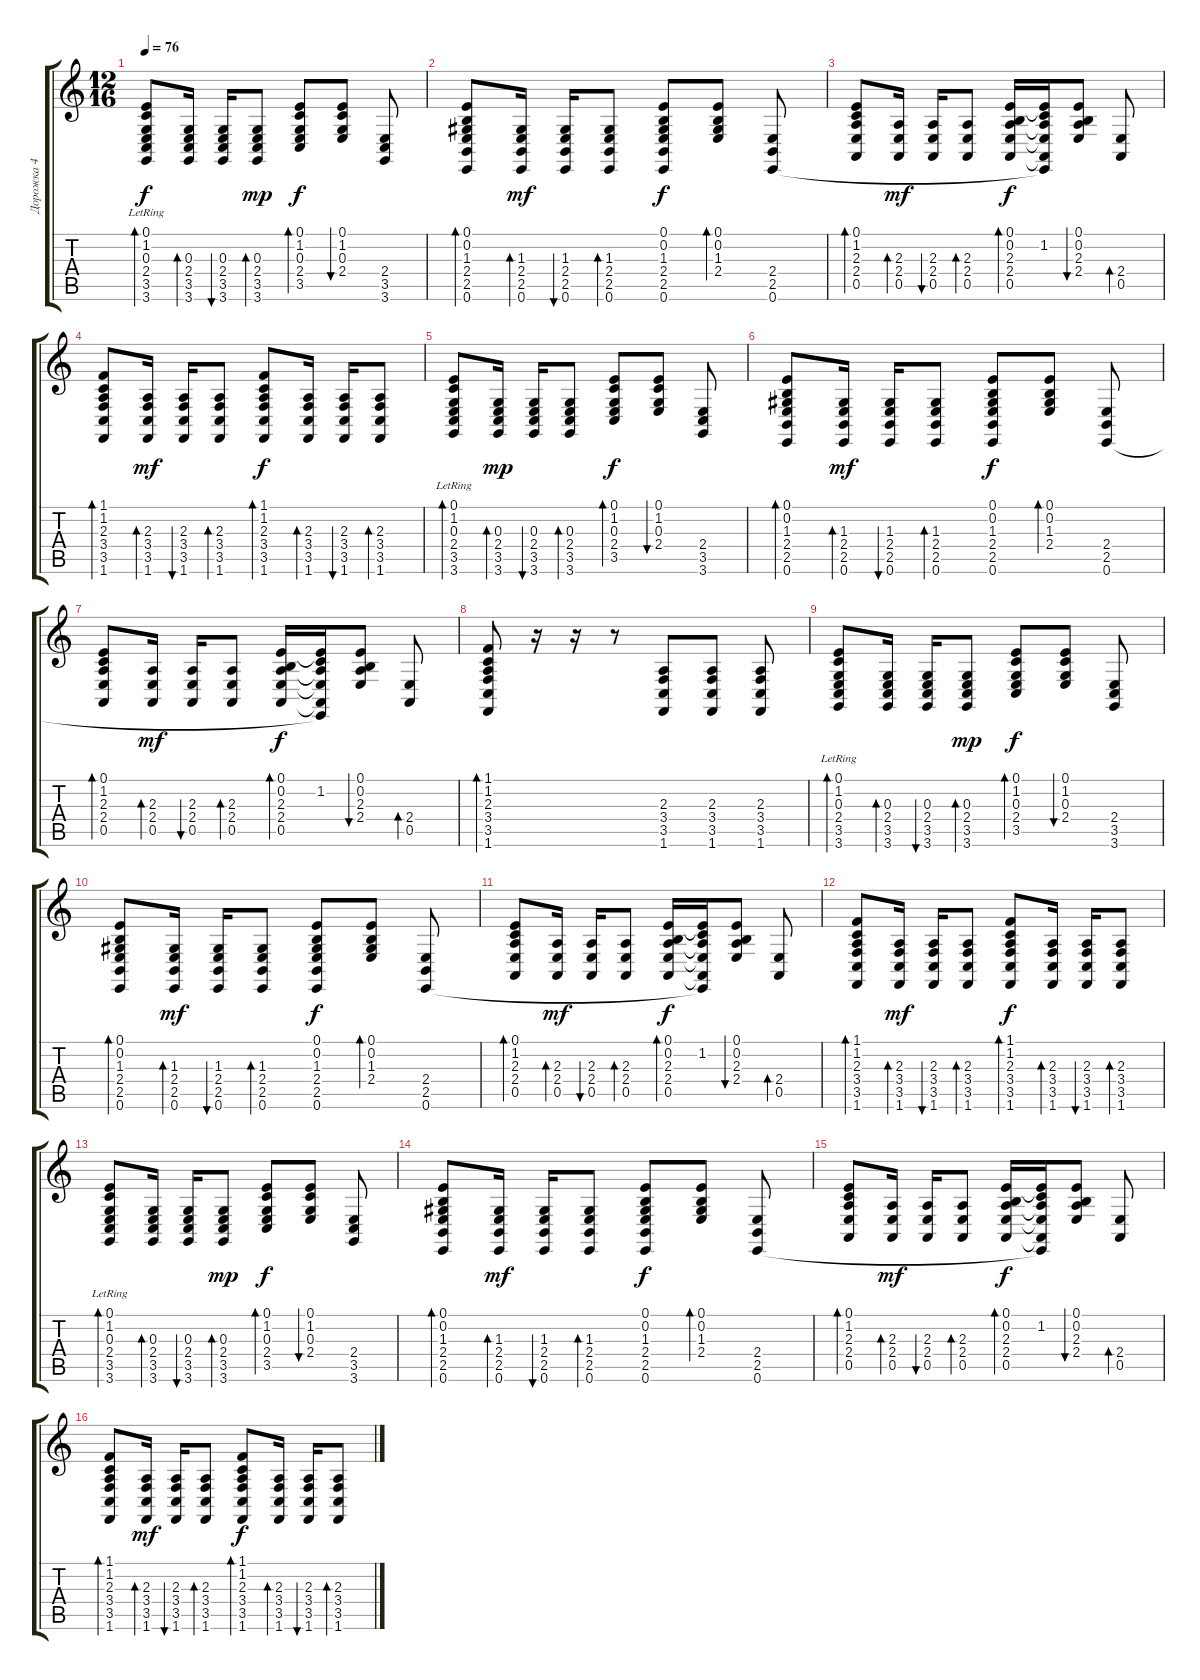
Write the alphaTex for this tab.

\track ("Дорожка 4" "Дорожка 4") {instrument electricgrandpiano}
\staff {score tabs}
\tuning (E4 B3 G3 D3 A2 E2) {hide}
\ts (12 16)
\tempo 76
\clef g2
\ks c
(0.1 1.2 0.3 2.4{lr} 3.5{lr} 3.6{lr}).8{bd 120 dy f instrument electricgrandpiano} (0.3 2.4 3.5 3.6).16{bd 480} (0.3 2.4 3.5 3.6).16{bu 480} (0.3 2.4 3.5 3.6).8{bd 60 dy mp} (0.1 1.2 0.3 2.4 3.5).8{bd 60 dy f} (0.1 1.2 0.3 2.4).8{bu 60} (2.4 3.5 3.6).8 |
(0.1 0.2 1.3 2.4 2.5 0.6).8{bd 60} (1.3 2.4 2.5 0.6).16{bd 480 dy mf} (1.3 2.4 2.5 0.6).16{bu 480} (1.3 2.4 2.5 0.6).8{bd 60} (0.1 0.2 1.3 2.4 2.5 0.6).8{dy f} (0.1 0.2 1.3 2.4).8{bd 60} (2.4 2.5 0.6).8 |
(0.1 1.2 2.3 2.4 0.5).8{bd 60} (2.3 2.4 0.5).16{bd 480 dy mf} (2.3 2.4 0.5).16{bu 480} (2.3 2.4 0.5).8{bd 60} (0.1 0.2 2.3 2.4 0.5).16{bd 60 dy f} (0.1{t} 1.2 2.3{t} 2.4{t} 0.5{t} 0.6{t}).16 (0.1 0.2 2.3 2.4).8{bu 60} (2.4 0.5).8{bd 60} |
(1.1 1.2 2.3 3.4 3.5 1.6).8{bd 60} (2.3 3.4 3.5 1.6).16{bd 480 dy mf} (2.3 3.4 3.5 1.6).16{bu 480} (2.3 3.4 3.5 1.6).8{bd 60} (1.1 1.2 2.3 3.4 3.5 1.6).8{bd 60 dy f} (2.3 3.4 3.5 1.6).16{bd 480} (2.3 3.4 3.5 1.6).16{bu 480} (2.3 3.4 3.5 1.6).8{bd 60} |
(0.1 1.2 0.3 2.4{lr} 3.5{lr} 3.6{lr}).8{bd 60} (0.3 2.4 3.5 3.6).16{bd 480 dy mp} (0.3 2.4 3.5 3.6).16{bu 480} (0.3 2.4 3.5 3.6).8{bd 60} (0.1 1.2 0.3 2.4 3.5).8{bd 60 dy f} (0.1 1.2 0.3 2.4).8{bu 60} (2.4 3.5 3.6).8 |
(0.1 0.2 1.3 2.4 2.5 0.6).8{bd 60} (1.3 2.4 2.5 0.6).16{bd 480 dy mf} (1.3 2.4 2.5 0.6).16{bu 480} (1.3 2.4 2.5 0.6).8{bd 60} (0.1 0.2 1.3 2.4 2.5 0.6).8{dy f} (0.1 0.2 1.3 2.4).8{bd 60} (2.4 2.5 0.6).8 |
(0.1 1.2 2.3 2.4 0.5).8{bd 60} (2.3 2.4 0.5).16{bd 480 dy mf} (2.3 2.4 0.5).16{bu 480} (2.3 2.4 0.5).8{bd 60} (0.1 0.2 2.3 2.4 0.5).16{bd 60 dy f} (0.1{t} 1.2 2.3{t} 2.4{t} 0.5{t} 0.6{t}).16 (0.1 0.2 2.3 2.4).8{bu 60} (2.4 0.5).8{bd 60} |
(1.1 1.2 2.3 3.4 3.5 1.6).8{bd 60} r.16 r.16 r.8 (2.3 3.4 3.5 1.6).8 (2.3 3.4 3.5 1.6).8 (2.3 3.4 3.5 1.6).8 |
(0.1 1.2 0.3 2.4{lr} 3.5{lr} 3.6{lr}).8{bd 120} (0.3 2.4 3.5 3.6).16{bd 480} (0.3 2.4 3.5 3.6).16{bu 480} (0.3 2.4 3.5 3.6).8{bd 60 dy mp} (0.1 1.2 0.3 2.4 3.5).8{bd 60 dy f} (0.1 1.2 0.3 2.4).8{bu 60} (2.4 3.5 3.6).8 |
(0.1 0.2 1.3 2.4 2.5 0.6).8{bd 60} (1.3 2.4 2.5 0.6).16{bd 480 dy mf} (1.3 2.4 2.5 0.6).16{bu 480} (1.3 2.4 2.5 0.6).8{bd 60} (0.1 0.2 1.3 2.4 2.5 0.6).8{dy f} (0.1 0.2 1.3 2.4).8{bd 60} (2.4 2.5 0.6).8 |
(0.1 1.2 2.3 2.4 0.5).8{bd 60} (2.3 2.4 0.5).16{bd 480 dy mf} (2.3 2.4 0.5).16{bu 480} (2.3 2.4 0.5).8{bd 60} (0.1 0.2 2.3 2.4 0.5).16{bd 60 dy f} (0.1{t} 1.2 2.3{t} 2.4{t} 0.5{t} 0.6{t}).16 (0.1 0.2 2.3 2.4).8{bu 60} (2.4 0.5).8{bd 60} |
(1.1 1.2 2.3 3.4 3.5 1.6).8{bd 60} (2.3 3.4 3.5 1.6).16{bd 480 dy mf} (2.3 3.4 3.5 1.6).16{bu 480} (2.3 3.4 3.5 1.6).8{bd 60} (1.1 1.2 2.3 3.4 3.5 1.6).8{bd 60 dy f} (2.3 3.4 3.5 1.6).16{bd 480} (2.3 3.4 3.5 1.6).16{bu 480} (2.3 3.4 3.5 1.6).8{bd 60} |
(0.1 1.2 0.3 2.4{lr} 3.5{lr} 3.6{lr}).8{bd 120} (0.3 2.4 3.5 3.6).16{bd 480} (0.3 2.4 3.5 3.6).16{bu 480} (0.3 2.4 3.5 3.6).8{bd 60 dy mp} (0.1 1.2 0.3 2.4 3.5).8{bd 60 dy f} (0.1 1.2 0.3 2.4).8{bu 60} (2.4 3.5 3.6).8 |
(0.1 0.2 1.3 2.4 2.5 0.6).8{bd 60} (1.3 2.4 2.5 0.6).16{bd 480 dy mf} (1.3 2.4 2.5 0.6).16{bu 480} (1.3 2.4 2.5 0.6).8{bd 60} (0.1 0.2 1.3 2.4 2.5 0.6).8{dy f} (0.1 0.2 1.3 2.4).8{bd 60} (2.4 2.5 0.6).8 |
(0.1 1.2 2.3 2.4 0.5).8{bd 60} (2.3 2.4 0.5).16{bd 480 dy mf} (2.3 2.4 0.5).16{bu 480} (2.3 2.4 0.5).8{bd 60} (0.1 0.2 2.3 2.4 0.5).16{bd 60 dy f} (0.1{t} 1.2 2.3{t} 2.4{t} 0.5{t} 0.6{t}).16 (0.1 0.2 2.3 2.4).8{bu 60} (2.4 0.5).8{bd 60} |
(1.1 1.2 2.3 3.4 3.5 1.6).8{bd 60} (2.3 3.4 3.5 1.6).16{bd 480 dy mf} (2.3 3.4 3.5 1.6).16{bu 480} (2.3 3.4 3.5 1.6).8{bd 60} (1.1 1.2 2.3 3.4 3.5 1.6).8{bd 60 dy f} (2.3 3.4 3.5 1.6).16{bd 480} (2.3 3.4 3.5 1.6).16{bu 480} (2.3 3.4 3.5 1.6).8{bd 60}
